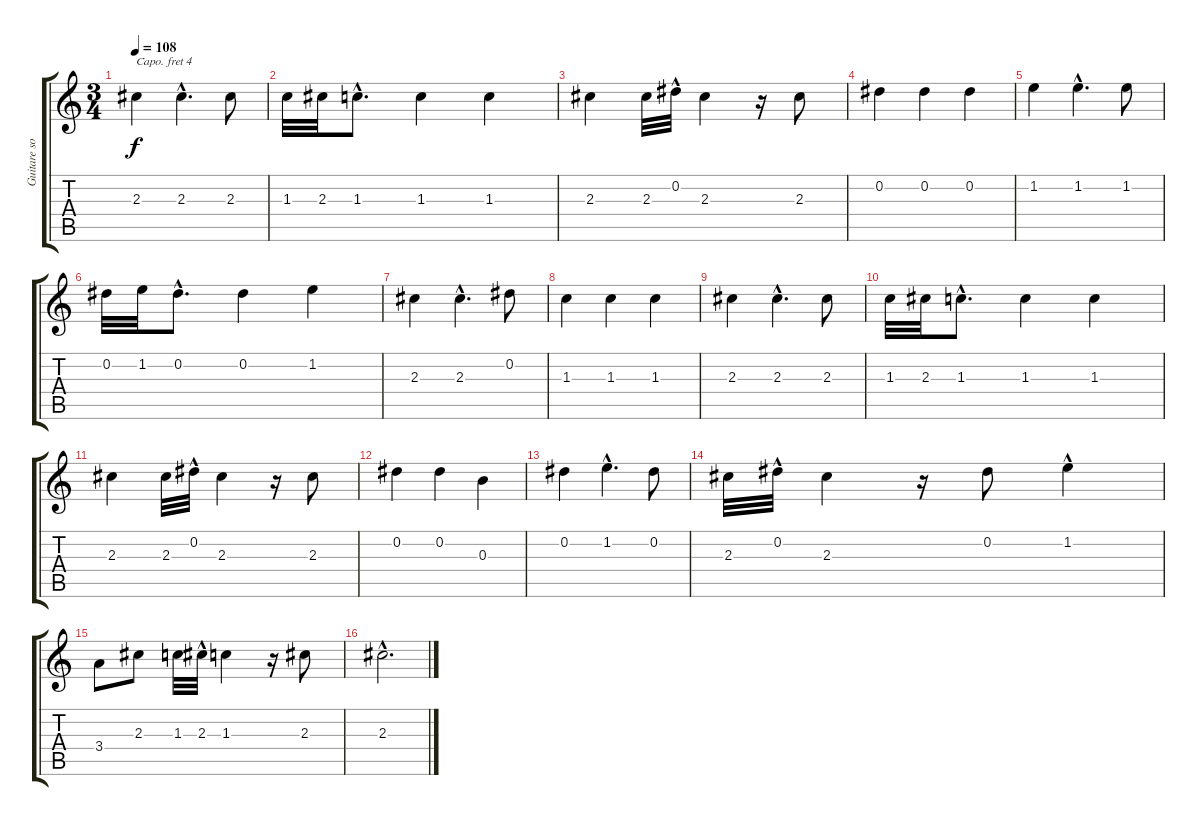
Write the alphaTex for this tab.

\track ("Guitare solo" "Guitare so") {instrument acousticguitarsteel}
\staff {score tabs}
\capo 4
\tuning (E4 B3 G3 D3 A2 E2) {hide}
\ts (3 4)
\tempo 108
\clef g2
\ks c
2.3.4{dy f instrument acousticguitarsteel} 2.3{hac}.4{d} 2.3.8 |
1.3.32 2.3.32 1.3{hac}.8{d} 1.3.4 1.3.4 |
2.3.4 2.3.32 0.2{hac}.32 2.3.4 r.16 2.3.8 |
0.2.4 0.2.4 0.2.4 |
1.2.4 1.2{hac}.4{d} 1.2.8 |
0.2.32 1.2.32 0.2{hac}.8{d} 0.2.4 1.2.4 |
2.3.4 2.3{hac}.4{d} 0.2.8 |
1.3.4 1.3.4 1.3.4 |
2.3.4 2.3{hac}.4{d} 2.3.8 |
1.3.32 2.3.32 1.3{hac}.8{d} 1.3.4 1.3.4 |
2.3.4 2.3.32 0.2{hac}.32 2.3.4 r.16 2.3.8 |
0.2.4 0.2.4 0.3.4 |
0.2.4 1.2{hac}.4{d} 0.2.8 |
2.3.32 0.2{hac}.32 2.3.4 r.16 0.2.8 1.2{hac}.4 |
3.4.8 2.3.8 1.3.32 2.3{hac}.32 1.3.4 r.16 2.3.8 |
2.3{hac}.2{d}
